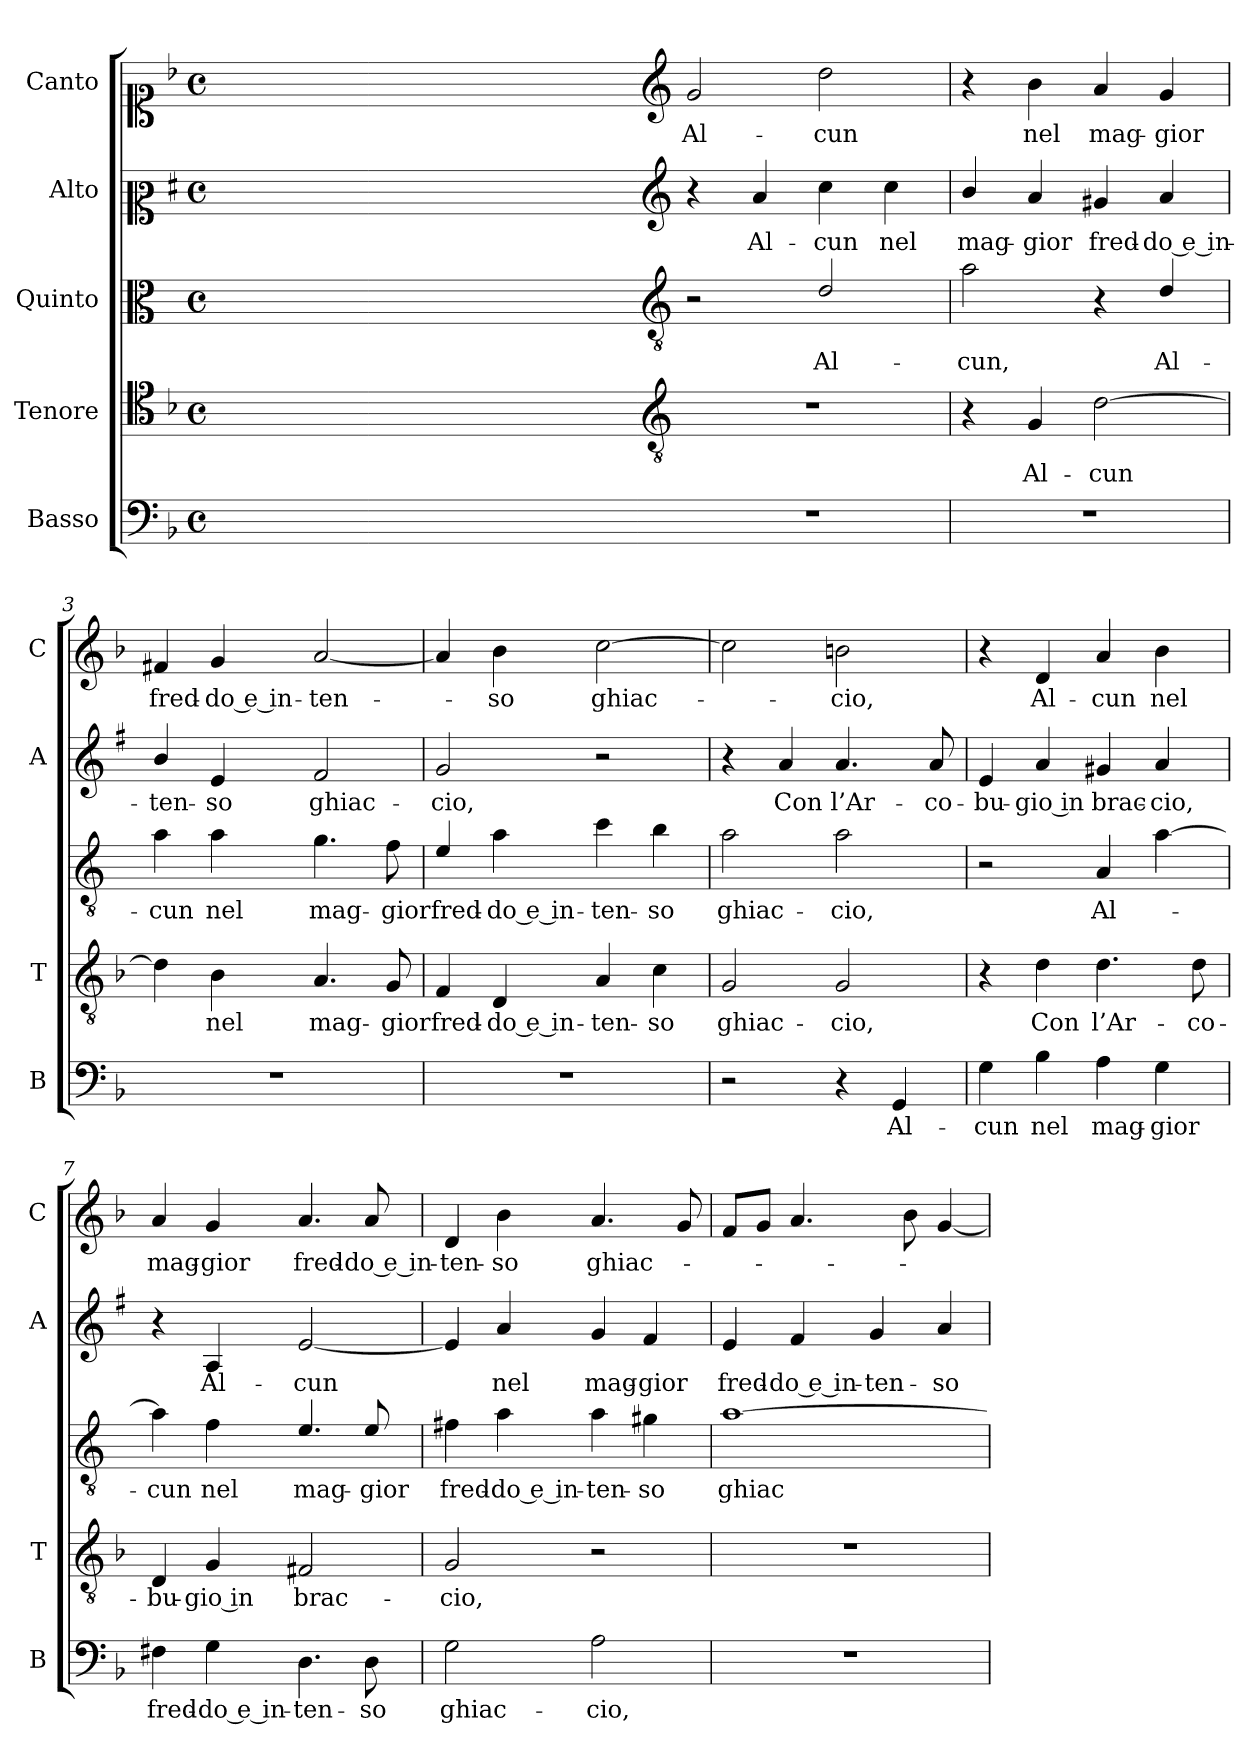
**kern	**text	**kern	**text	**kern	**text	**kern	**text	**kern	**text
*part5	*part5	*part4	*part4	*part3	*part3	*part2	*part2	*part1	*part1
*staff5	*staff5	*staff4	*staff4	*staff3	*staff3	*staff2	*staff2	*staff1	*staff1
*I"Basso	*	*I"Tenore	*	*I"Quinto	*	*I"Alto	*	*I"Canto	*
*I'B	*	*I'T	*	*	*	*I'A	*	*I'C	*
*clefF4	*	*clefC4	*	*clefC3	*	*clefC2	*	*clefC1	*
*	*	*	*	*ITrd4c7	*	*ITrd1c2	*	*	*
*k[b-]	*	*k[b-]	*	*k[b-]	*	*k[b-]	*	*k[b-]	*
*F:	*	*F:	*	*F:	*	*F:	*	*F:	*
*M4/4	*	*M4/4	*	*M4/4	*	*M4/4	*	*M4/4	*
*met(c)	*	*met(c)	*	*met(c)	*	*met(c)	*	*met(c)	*
=	=	=	=	=	=	=	=	=	=
1ryy	.	1ryy	.	1ryy	.	1ryy	.	1ryy	.
=1X-	=1X-	=1X-	=1X-	=1X-	=1X-	=1X-	=1X-	=1X-	=1X-
4ryy	.	4ryy	.	4ryy	.	4ryy	.	4ryy	.
4ryy	.	4ryy	.	4ryy	.	4ryy	.	4ryy	.
4ryy	.	4ryy	.	4ryy	.	4ryy	.	4ryy	.
4ryy	.	4ryy	.	4ryy	.	4ryy	.	4ryy	.
=1-	=1-	=1-	=1-	=1-	=1-	=1-	=1-	=1-	=1-
*	*	*clefGv2	*	*clefGv2	*	*clefG2	*	*clefG2	*
!	!	!	!	!	!	!	!	!	!LO:LY:b
1r	.	1r	.	2r	.	4r	.	2g/	Al-
!	!	!	!	!	!	!	!LO:LY:b	!	!
.	.	.	.	.	.	4g/	Al-	.	.
!	!	!	!	!	!LO:LY:b	!	!LO:LY:b	!	!LO:LY:b
.	.	.	.	2G/	Al-	4b-\	-cun	2dd\	-cun
!	!	!	!	!	!	!	!LO:LY:b	!	!
.	.	.	.	.	.	4b-\	nel	.	.
=2	=2	=2	=2	=2	=2	=2	=2	=2	=2
!	!	!	!	!	!LO:LY:b	!	!LO:LY:b	!	!
1r	.	4r	.	2d\	-cun,	4a/	mag-	4r	.
!	!	!	!LO:LY:b	!	!	!	!LO:LY:b	!	!LO:LY:b
.	.	4G/	Al-	.	.	4g/	-gior	4b-\	nel
!	!	!	!LO:LY:b	!	!	!	!LO:LY:b	!	!LO:LY:b
.	.	[2d\	-cun	4r	.	4f#X/	fred-	4a/	mag-
!	!	!	!	!	!LO:LY:b	!	!LO:LY:b	!	!LO:LY:b
.	.	.	.	4G/	Al-	4g/	-do e in-	4g/	-gior
=3	=3	=3	=3	=3	=3	=3	=3	=3	=3
!	!	!	!	!	!LO:LY:b	!	!LO:LY:b	!	!LO:LY:b
1r	.	4d\]	.	4d\	-cun	4a/	-ten-	4f#X/	fred-
!	!	!	!LO:LY:b	!	!LO:LY:b	!	!LO:LY:b	!	!LO:LY:b
.	.	4B-\	nel	4d\	nel	4d/	-so	4g/	-do e in-
!	!	!	!LO:LY:b	!	!LO:LY:b	!	!LO:LY:b	!	!LO:LY:b
.	.	4.A/	mag-	4.c\	mag-	2e/	ghiac-	[2a/	-ten-
!	!	!	!LO:LY:b	!	!LO:LY:b	!	!	!	!
.	.	8G/	-gior	8B-\	-gior	.	.	.	.
=4	=4	=4	=4	=4	=4	=4	=4	=4	=4
!	!	!	!LO:LY:b	!	!LO:LY:b	!	!LO:LY:b	!	!
1r	.	4F/	fred-	4A/	fred-	2f/	-cio,	4a/]	.
!	!	!	!LO:LY:b	!	!LO:LY:b	!	!	!	!LO:LY:b
.	.	4D/	-do e in-	4d\	-do e in-	.	.	4b-\	-so
!	!	!	!LO:LY:b	!	!LO:LY:b	!	!	!	!LO:LY:b
.	.	4A/	-ten-	4f\	-ten-	2r	.	[2cc\	ghiac-
!	!	!	!LO:LY:b	!	!LO:LY:b	!	!	!	!
.	.	4c\	-so	4e\	-so	.	.	.	.
=5	=5	=5	=5	=5	=5	=5	=5	=5	=5
!	!	!	!LO:LY:b	!	!LO:LY:b	!	!	!	!
2r	.	2G/	ghiac-	2d\	ghiac-	4r	.	2cc\]	.
!	!	!	!	!	!	!	!LO:LY:b	!	!
.	.	.	.	.	.	4g/	Con	.	.
!	!	!	!LO:LY:b	!	!LO:LY:b	!	!LO:LY:b	!	!LO:LY:b
4r	.	2G/	-cio,	2d\	-cio,	4.g/	l’Ar-	2bn\	-cio,
!	!LO:LY:b	!	!	!	!	!	!	!	!
4GG/	Al-	.	.	.	.	.	.	.	.
!	!	!	!	!	!	!	!LO:LY:b	!	!
.	.	.	.	.	.	8g/	-co-	.	.
!!LO:LB:g=z
=6	=6	=6	=6	=6	=6	=6	=6	=6	=6
!	!LO:LY:b	!	!	!	!	!	!LO:LY:b	!	!
4G\	-cun	4r	.	2r	.	4d/	-bu-	4r	.
!	!LO:LY:b	!	!LO:LY:b	!	!	!	!LO:LY:b	!	!LO:LY:b
4B-\	nel	4d\	Con	.	.	4g/	-gio in	4d/	Al-
!	!LO:LY:b	!	!LO:LY:b	!	!LO:LY:b	!	!LO:LY:b	!	!LO:LY:b
4A\	mag-	4.d\	l’Ar-	4D/	Al-	4f#X/	brac-	4a/	-cun
!	!LO:LY:b	!	!	!	!	!	!LO:LY:b	!	!LO:LY:b
4G\	-gior	.	.	[4d\	.	4g/	-cio,	4b-\	nel
!	!	!	!LO:LY:b	!	!	!	!	!	!
.	.	8d\	-co-	.	.	.	.	.	.
=7	=7	=7	=7	=7	=7	=7	=7	=7	=7
!	!LO:LY:b	!	!LO:LY:b	!	!LO:LY:b	!	!	!	!LO:LY:b
4F#X\	fred-	4D/	-bu-	4d\]	-cun	4r	.	4a/	mag-
!	!LO:LY:b	!	!LO:LY:b	!	!LO:LY:b	!	!LO:LY:b	!	!LO:LY:b
4G\	-do e in-	4G/	-gio in	4B-\	nel	4G/	Al-	4g/	-gior
!	!LO:LY:b	!	!LO:LY:b	!	!LO:LY:b	!	!LO:LY:b	!	!LO:LY:b
4.D\	-ten-	2F#X/	brac-	4.A/	mag-	[2d/	-cun	4.a/	fred-
!	!LO:LY:b	!	!	!	!LO:LY:b	!	!	!	!LO:LY:b
8D\	-so	.	.	8A/	-gior	.	.	8a/	-do e in-
=8	=8	=8	=8	=8	=8	=8	=8	=8	=8
!	!LO:LY:b	!	!LO:LY:b	!	!LO:LY:b	!	!	!	!LO:LY:b
2G\	ghiac-	2G/	-cio,	4Bn\	fred-	4d/]	.	4d/	-ten-
!	!	!	!	!	!LO:LY:b	!	!LO:LY:b	!	!LO:LY:b
.	.	.	.	4d\	-do e in-	4g/	nel	4b-\	-so
!	!LO:LY:b	!	!	!	!LO:LY:b	!	!LO:LY:b	!	!LO:LY:b
2A\	-cio,	2r	.	4d\	-ten-	4f/	mag-	4.a/	ghiac-
!	!	!	!	!	!LO:LY:b	!	!LO:LY:b	!	!
.	.	.	.	4c#X\	-so	4e/	-gior	.	.
.	.	.	.	.	.	.	.	8g/	.
=9	=9	=9	=9	=9	=9	=9	=9	=9	=9
!	!	!	!	!	!LO:LY:b	!	!LO:LY:b	!	!
1r	.	1r	.	[1d	ghiac-	4d/	fred-	8f/L	.
.	.	.	.	.	.	.	.	8g/J	.
!	!	!	!	!	!	!	!LO:LY:b	!	!
.	.	.	.	.	.	4e/	-do e in-	4.a/	.
!	!	!	!	!	!	!	!LO:LY:b	!	!
.	.	.	.	.	.	4f/	-ten-	.	.
.	.	.	.	.	.	.	.	8b-\	.
!	!	!	!	!	!	!	!LO:LY:b	!	!
.	.	.	.	.	.	4g/	-so	[4g/	.
=	=	=	=	=	=	=	=	=	=
*-	*-	*-	*-	*-	*-	*-	*-	*-	*-
